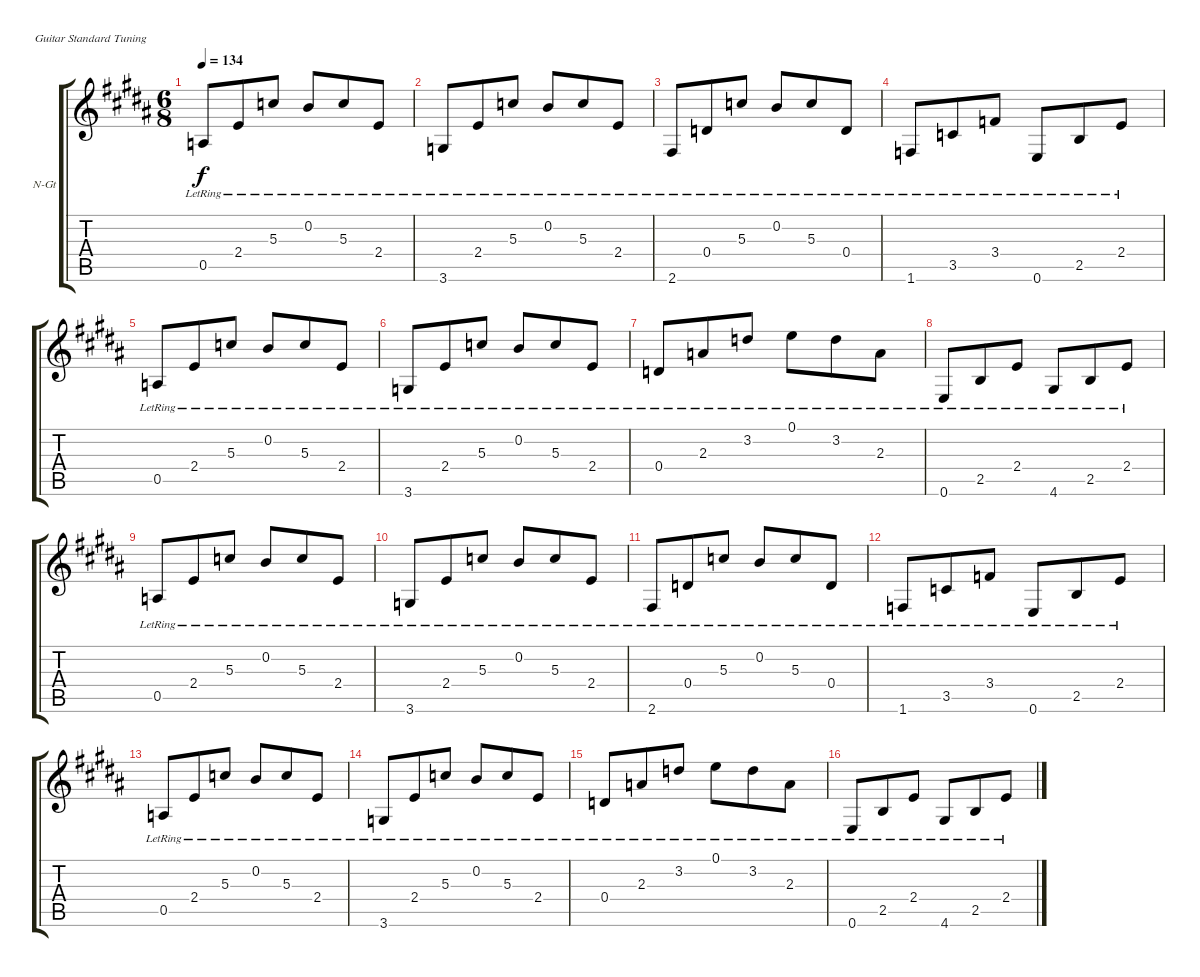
\defaultSystemsLayout 4
\bracketExtendMode groupsimilarinstruments
\firstSystemTrackNameOrientation horizontal
\otherSystemsTrackNameOrientation horizontal
\track ("Wynand" "N-Gt") {instrument acousticguitarnylon}
\staff {score tabs}
\tuning (E4 B3 G3 D3 A2 E2)
\ts (6 8)
\tempo 134
\clef g2
\ks b
0.5{lr}.8{dy f} 2.4{lr}.8 5.3{lr}.8 0.2{lr}.8 5.3{lr}.8 2.4{lr}.8 |
3.6{lr}.8 2.4{lr}.8 5.3{lr}.8 0.2{lr}.8 5.3{lr}.8 2.4{lr}.8 |
2.6{lr}.8 0.4{lr}.8 5.3{lr}.8 0.2{lr}.8 5.3{lr}.8 0.4{lr}.8 |
1.6{lr}.8 3.5{lr}.8 3.4{lr}.8 0.6{lr}.8 2.5{lr}.8 2.4{lr}.8 |
0.5{lr}.8 2.4{lr}.8 5.3{lr}.8 0.2{lr}.8 5.3{lr}.8 2.4{lr}.8 |
3.6{lr}.8 2.4{lr}.8 5.3{lr}.8 0.2{lr}.8 5.3{lr}.8 2.4{lr}.8 |
0.4{lr}.8 2.3{lr}.8 3.2{lr}.8 0.1{lr}.8 3.2{lr}.8 2.3{lr}.8 |
0.6{lr}.8 2.5{lr}.8 2.4{lr}.8 4.6{lr}.8 2.5{lr}.8 2.4{lr}.8 |
0.5{lr}.8 2.4{lr}.8 5.3{lr}.8 0.2{lr}.8 5.3{lr}.8 2.4{lr}.8 |
3.6{lr}.8 2.4{lr}.8 5.3{lr}.8 0.2{lr}.8 5.3{lr}.8 2.4{lr}.8 |
2.6{lr}.8 0.4{lr}.8 5.3{lr}.8 0.2{lr}.8 5.3{lr}.8 0.4{lr}.8 |
1.6{lr}.8 3.5{lr}.8 3.4{lr}.8 0.6{lr}.8 2.5{lr}.8 2.4{lr}.8 |
0.5{lr}.8 2.4{lr}.8 5.3{lr}.8 0.2{lr}.8 5.3{lr}.8 2.4{lr}.8 |
3.6{lr}.8 2.4{lr}.8 5.3{lr}.8 0.2{lr}.8 5.3{lr}.8 2.4{lr}.8 |
0.4{lr}.8 2.3{lr}.8 3.2{lr}.8 0.1{lr}.8 3.2{lr}.8 2.3{lr}.8 |
0.6{lr}.8 2.5{lr}.8 2.4{lr}.8 4.6{lr}.8 2.5{lr}.8 2.4{lr}.8
